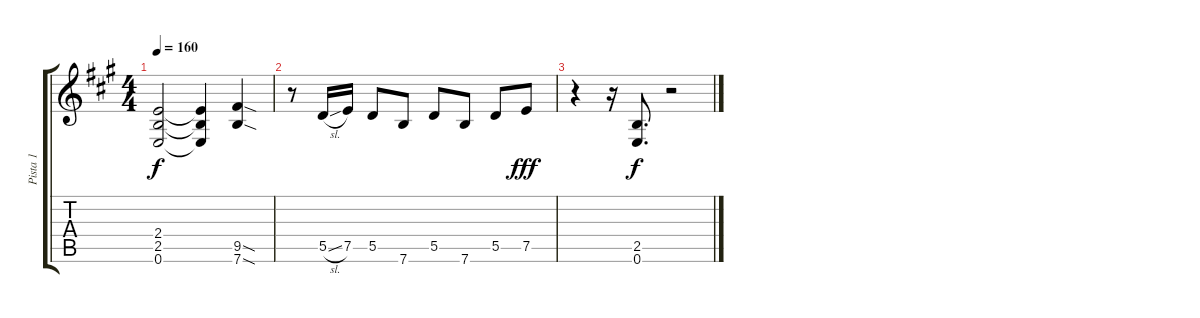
\track ("Pista 1" "Pista 1") {instrument overdrivenguitar}
\staff {score tabs}
\tuning (E4 B3 G3 D3 A2 E2) {hide}
\ts (4 4)
\tempo 160
\clef g2
\ks a
(2.4{t} 2.5{t} 0.6{t}).2{dy f} (2.4{t} 2.5{t} 0.6{t}).4 (9.5{sod} 7.6{sod}).4 |
r.8 5.5{sl}.16 7.5.16 5.5.8 7.6.8 5.5.8 7.6.8 5.5.8 7.5.8{dy fff} |
r.4 r.16 (2.5 0.6).8{d dy f} r.2
